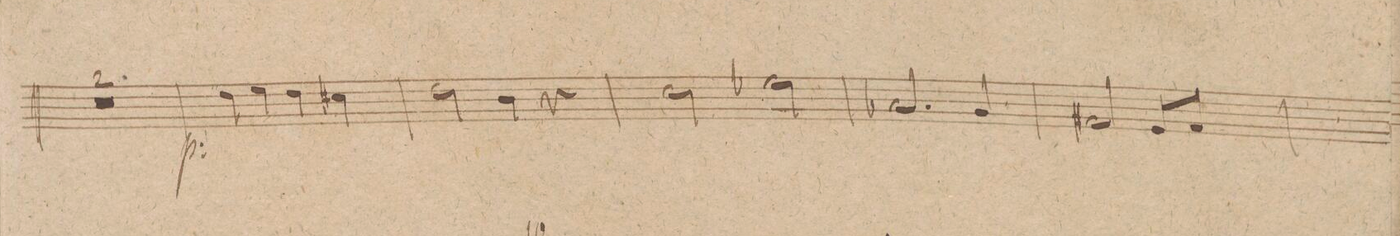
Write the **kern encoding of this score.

**kern	**dynam
*I"Clarnetto. 1mo in A.	*
*clefG2	*
*k[f#c#g#]	*
*met(c|)	*
*M2/2	*
0r	.
=20	=20
=21	=21
4b\	p
4cc#\	.
4b\	.
4a#X\	.
=22	=22
2b\	.
4g#\	.
4r	.
=23	=23
2a\	.
2ccX\	.
=24	=24
2.fX/	.
4e/	.
=25	=25
2d#X/	.
4ryy	.
8c#/L	.
8d#/J	.
=26	=26
*-	*-
